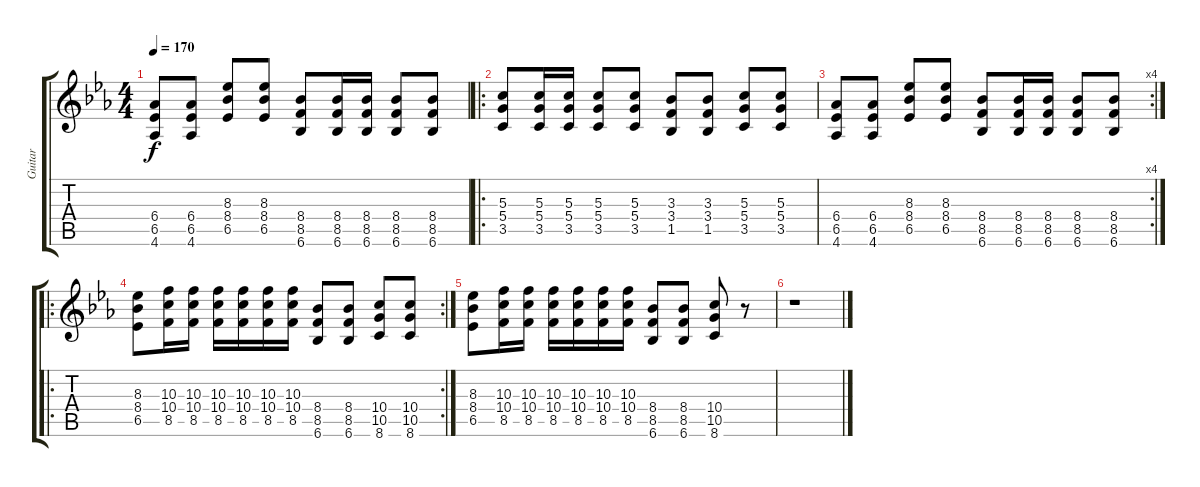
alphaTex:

\track ("Guitar" "Guitar") {instrument distortionguitar}
\staff {score tabs}
\tuning (E4 B3 G3 D3 A2 E2) {hide}
\ts (4 4)
\tempo 170
\clef g2
\ks eb
(6.4 6.5 4.6).8{dy f} (6.4 6.5 4.6).8 (8.3 8.4 6.5).8 (8.3 8.4 6.5).8 (8.4 8.5 6.6).8 (8.4 8.5 6.6).16 (8.4 8.5 6.6).16 (8.4 8.5 6.6).8 (8.4 8.5 6.6).8 |
\ro
(5.3 5.4 3.5).8 (5.3 5.4 3.5).16 (5.3 5.4 3.5).16 (5.3 5.4 3.5).8 (5.3 5.4 3.5).8 (3.3 3.4 1.5).8 (3.3 3.4 1.5).8 (5.3 5.4 3.5).8 (5.3 5.4 3.5).8 |
\rc 4
(6.4 6.5 4.6).8 (6.4 6.5 4.6).8 (8.3 8.4 6.5).8 (8.3 8.4 6.5).8 (8.4 8.5 6.6).8 (8.4 8.5 6.6).16 (8.4 8.5 6.6).16 (8.4 8.5 6.6).8 (8.4 8.5 6.6).8 |
\ro
\rc 2
(8.3 8.4 6.5).8 (10.3 10.4 8.5).16 (10.3 10.4 8.5).16 (10.3 10.4 8.5).16 (10.3 10.4 8.5).16 (10.3 10.4 8.5).16 (10.3 10.4 8.5).16 (8.4 8.5 6.6).8 (8.4 8.5 6.6).8 (10.4 10.5 8.6).8 (10.4 10.5 8.6).8 |
(8.3 8.4 6.5).8 (10.3 10.4 8.5).16 (10.3 10.4 8.5).16 (10.3 10.4 8.5).16 (10.3 10.4 8.5).16 (10.3 10.4 8.5).16 (10.3 10.4 8.5).16 (8.4 8.5 6.6).8 (8.4 8.5 6.6).8 (10.4 10.5 8.6).8 r.8 |
r.1
